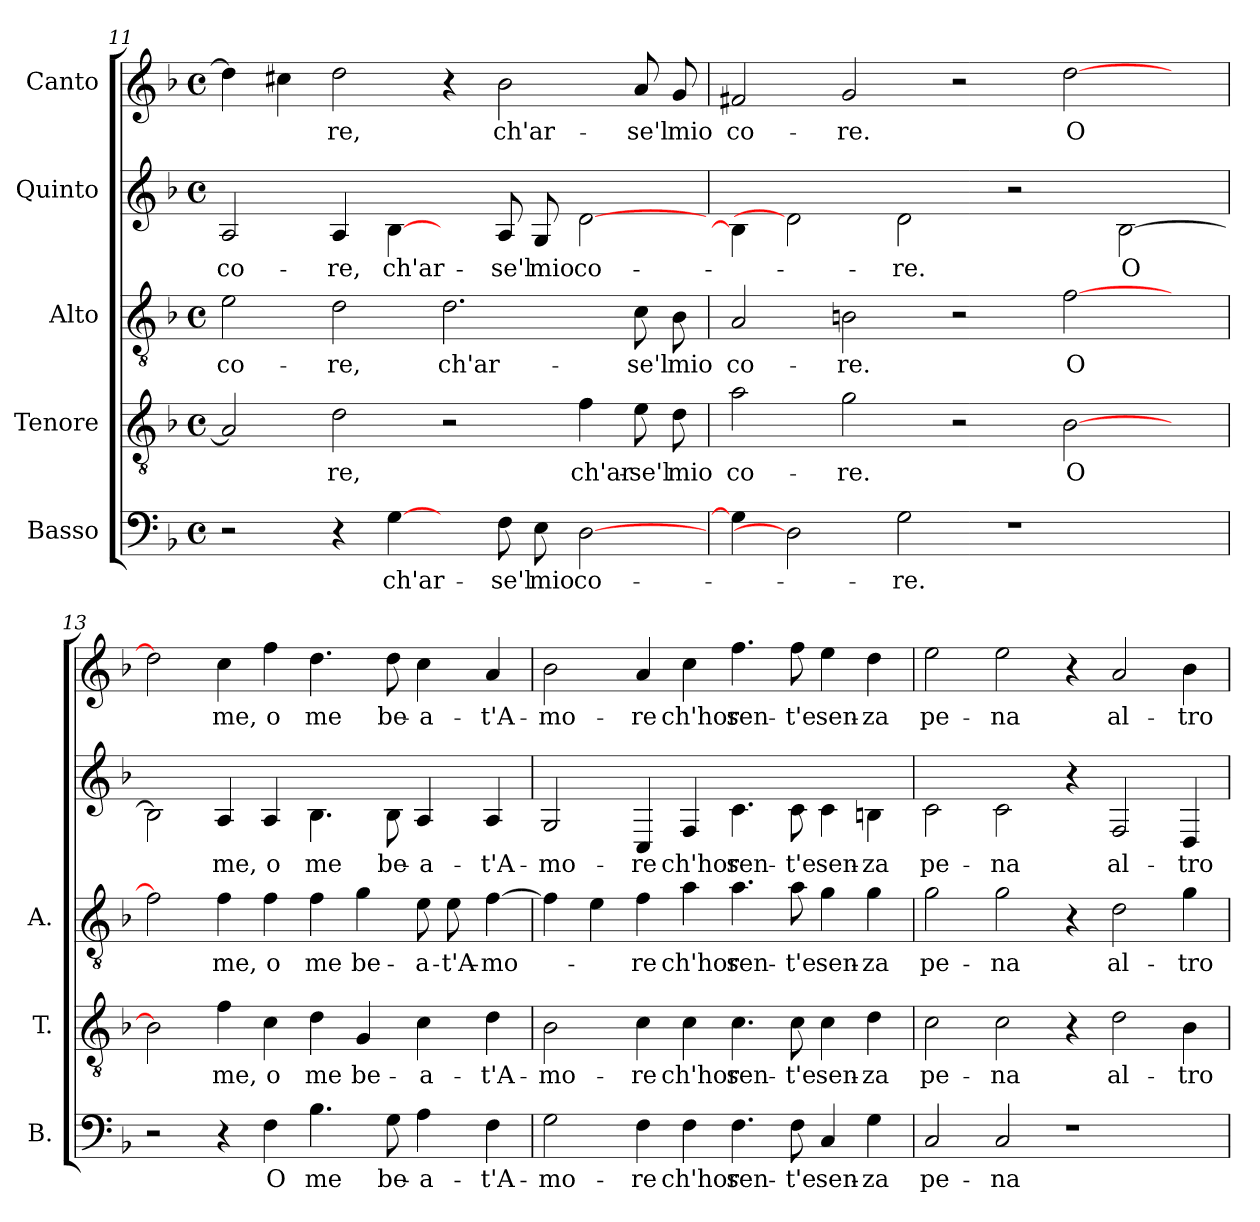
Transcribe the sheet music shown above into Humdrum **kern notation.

**kern	**text	**kern	**text	**kern	**text	**kern	**text	**kern	**text
*part5	*part5	*part4	*part4	*part3	*part3	*part2	*part2	*part1	*part1
*staff5	*staff5	*staff4	*staff4	*staff3	*staff3	*staff2	*staff2	*staff1	*staff1
*I"Basso	*	*I"Tenore	*	*I"Alto	*	*I"Quinto	*	*I"Canto	*
*I'B.	*	*I'T.	*	*I'A.	*	*	*	*	*
*clefF4	*	*clefGv2	*	*clefGv2	*	*clefG2	*	*clefG2	*
*k[b-]	*	*k[b-]	*	*k[b-]	*	*k[b-]	*	*k[b-]	*
*F:	*	*F:	*	*F:	*	*F:	*	*F:	*
*M4/4	*	*M4/4	*	*M4/4	*	*M4/4	*	*M4/4	*
*met(c)	*	*met(c)	*	*met(c)	*	*met(c)	*	*met(c)	*
=11	=11	=11	=11	=11	=11	=11	=11	=11	=11
2r	.	2A/]	.	2e\	co-	2A/	co-	4dd\]	.
.	.	.	.	.	.	.	.	4cc#X\	.
4r	.	2d\	-re,	2d\	-re,	4A/	-re,	2dd\	-re,
[4G\	ch'ar-	.	.	.	.	[4B-\	ch'ar-	.	.
4ryy	.	2r	.	2.d\	ch'ar-	4ryy	.	4r	.
8F\	-se'l	.	.	.	.	8A/	-se'l	2b-\	ch'ar-
8E\	mio	.	.	.	.	8G/	mio	.	.
[2D\	co-	4f\	ch'ar-	.	.	[2d\	co-	.	.
.	.	8e\	-se'l	8c\	-se'l	.	.	8a/	-se'l
.	.	8d\	mio	8B-\	mio	.	.	8g/	mio
=12	=12	=12	=12	=12	=12	=12	=12	=12	=12
4G\]	.	2a\	co-	2A/	co-	4B-\]	.	2f#X/	co-
2D\]	.	.	.	.	.	2d\]	.	.	.
.	.	2g\	-re.	2Bn\	-re.	.	.	2g/	-re.
2G\	-re.	.	.	.	.	2d\	-re.	.	.
.	.	2r	.	2r	.	.	.	2r	.
1r	.	.	.	.	.	2r	.	.	.
.	.	[2B-\	O	[2f\	O	.	.	[2dd\	O
.	.	.	.	.	.	[2B-\	O	.	.
.	.	4ryy	.	4ryy	.	.	.	4ryy	.
=13	=13	=13	=13	=13	=13	=13	=13	=13	=13
2r	.	2B-\]	.	2f\]	.	2B-\]	.	2dd\]	.
4r	.	4f\	me,	4f\	me,	4A/	me,	4cc\	me,
4F\	O	4c\	o	4f\	o	4A/	o	4ff\	o
4.B-\	me	4d\	me	4f\	me	4.B-\	me	4.dd\	me
.	.	4G/	be-	4g\	be-	.	.	.	.
8G\	be-	.	.	.	.	8B-\	be-	8dd\	be-
4A\	-a-	4c\	-a-	8e\	-a-	4A/	-a-	4cc\	-a-
.	.	.	.	8e\	-t'A-	.	.	.	.
4F\	-t'A-	4d\	-t'A-	[4f\	-mo-	4A/	-t'A-	4a/	-t'A-
=14	=14	=14	=14	=14	=14	=14	=14	=14	=14
2G\	-mo-	2B-\	-mo-	4f\]	.	2G/	-mo-	2b-\	-mo-
.	.	.	.	4e\	.	.	.	.	.
4F\	-re	4c\	-re	4f\	-re	4C/	-re	4a/	-re
4F\	ch'hor	4c\	ch'hor	4a\	ch'hor	4F/	ch'hor	4cc\	ch'hor
4.F\	sen-	4.c\	sen-	4.a\	sen-	4.c\	sen-	4.ff\	sen-
8F\	-t'e	8c\	-t'e	8a\	-t'e	8c\	-t'e	8ff\	-t'e
4C/	sen-	4c\	sen-	4g\	sen-	4c\	sen-	4ee\	sen-
4G\	-za	4d\	-za	4g\	-za	4Bn\	-za	4dd\	-za
=15	=15	=15	=15	=15	=15	=15	=15	=15	=15
2C/	pe-	2c\	pe-	2g\	pe-	2c\	pe-	2ee\	pe-
2C/	-na	2c\	-na	2g\	-na	2c\	-na	2ee\	-na
1r	.	4r	.	4r	.	4r	.	4r	.
.	.	2d\	al-	2d\	al-	2F/	al-	2a/	al-
.	.	4B-\	-tro	4g\	-tro	4D/	-tro	4b-\	-tro
=	=	=	=	=	=	=	=	=	=
*-	*-	*-	*-	*-	*-	*-	*-	*-	*-
